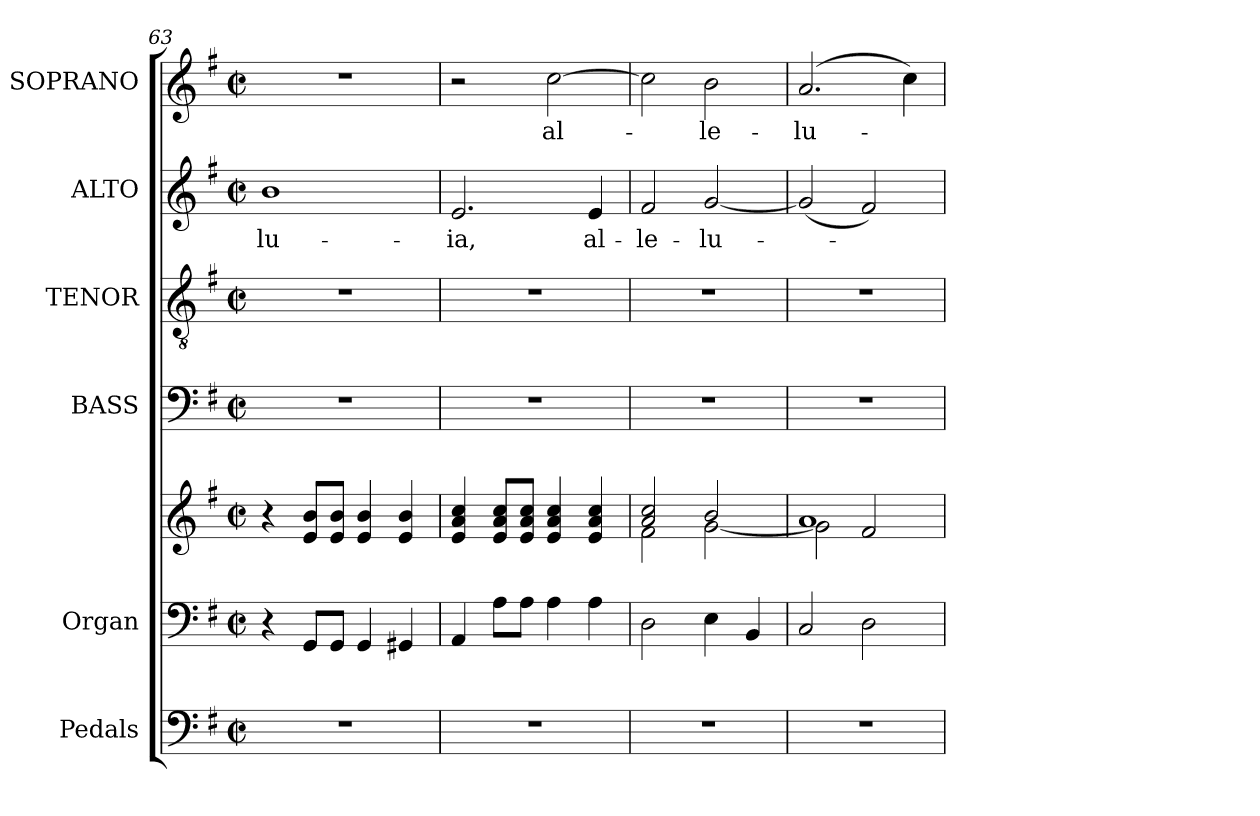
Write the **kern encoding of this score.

**kern	**kern	**kern	**kern	**kern	**kern	**text	**kern	**text
*part6	*part5	*part5	*part4	*part3	*part2	*part2	*part1	*part1
*staff7	*staff6	*staff5	*staff4	*staff3	*staff2	*staff2	*staff1	*staff1
*I"Pedals	*I"Organ	*	*I"BASS	*I"TENOR	*I"ALTO	*	*I"SOPRANO	*
*I'Ped.	*I'Org.	*	*I'B.	*I'T.	*I'A.	*	*I'S.	*
*clefF4	*clefF4	*clefG2	*clefF4	*clefGv2	*clefG2	*	*clefG2	*
*	*	*	*	*ITrd7c12	*	*	*	*
*k[f#]	*k[f#]	*k[f#]	*k[f#]	*k[f#]	*k[f#]	*	*k[f#]	*
*G:	*G:	*G:	*G:	*G:	*G:	*	*G:	*
*M2/2	*M2/2	*M2/2	*M2/2	*M2/2	*M2/2	*	*M2/2	*
*met(c|)	*met(c|)	*met(c|)	*met(c|)	*met(c|)	*met(c|)	*	*met(c|)	*
=63	=63	=63	=63	=63	=63	=63	=63	=63
!	!	!	!	!	!	!LO:LY:b:color=#000000	!	!
1r	4r	4r	1r	1r	1bi	-lu-	1r	.
.	8GGi/L	8ei/ 8biL	.	.	.	.	.	.
.	8GGi/J	8ei/ 8biJ	.	.	.	.	.	.
.	4GGi/	4ei/ 4bi	.	.	.	.	.	.
.	4GG#Xi/	4ei/ 4bi	.	.	.	.	.	.
=64	=64	=64	=64	=64	=64	=64	=64	=64
!	!	!	!	!	!	!LO:LY:b:color=#000000	!	!
1r	4AAi/	4ei/ 4ai 4cci	1r	1r	2.ei/	-ia,	2r	.
.	8Ai\L	8ei/ 8ai 8cciL	.	.	.	.	.	.
.	8Ai\J	8ei/ 8ai 8cciJ	.	.	.	.	.	.
!	!	!	!	!	!	!	!	!LO:LY:b:color=#000000
.	4Ai\	4ei/ 4ai 4cci	.	.	.	.	[2cci\	al-
!	!	!	!	!	!	!LO:LY:b:color=#000000	!	!
.	4Ai\	4ei/ 4ai 4cci	.	.	4ei/	al-	.	.
=65	=65	=65	=65	=65	=65	=65	=65	=65
*	*	*^	*	*	*	*	*	*
!	!	!	!	!	!	!	!LO:LY:b:color=#000000	!	!
1r	2Di\	2ai/ 2cci	2f#i\	1r	1r	2f#i/	-le-	2cci\]	.
!	!	!	!	!	!	!	!LO:LY:b:color=#000000	!	!
!	!	!	!	!	!	!	!	!	!LO:LY:b:color=#000000
.	4Ei\	2bi/	[2gi\	.	.	[2gi/	-lu-	2bi\	-le-
.	4BBi/	.	.	.	.	.	.	.	.
=66	=66	=66	=66	=66	=66	=66	=66	=66	=66
!	!	!	!	!	!	!	!	!	!LO:LY:b:color=#000000
1r	2Ci/	1ai	2gi\]	1r	1r	(2gi/]	.	(2.ai/	-lu-
.	2Di\	.	2f#i/	.	.	2f#i/)	.	.	.
.	.	.	.	.	.	.	.	4cci\)	.
*	*	*v	*v	*	*	*	*	*	*
=	=	=	=	=	=	=	=	=
*-	*-	*-	*-	*-	*-	*-	*-	*-
